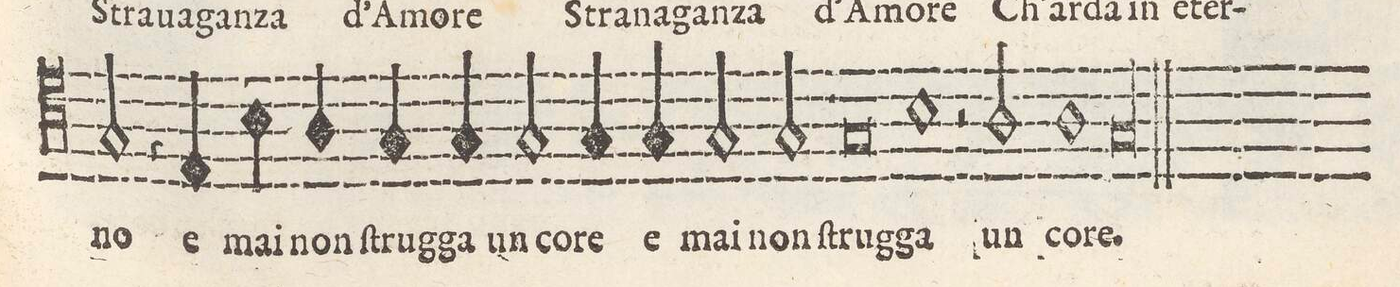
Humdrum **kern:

**kern	**text
*I"TENORE	*
*clefC4	*
*k[]	*
*met(C)	*
*M2/1	*
2G/	-no
4r	.
4E/	e
=53-	=53-
4B\	mai
4A/	non
4G/	ſtrug-
4G/	-ga un
2G/	co-
4G/	-re
4G/	e
=54-	=54-
2G/	mai
2G/	non
0G	ſtrug-
=55-	=55-
1B	-ga
=56-	=56-
2r	.
2A/	un
1A	co-
=57-	=57-
00G	-re.
==	==
*-	*-
